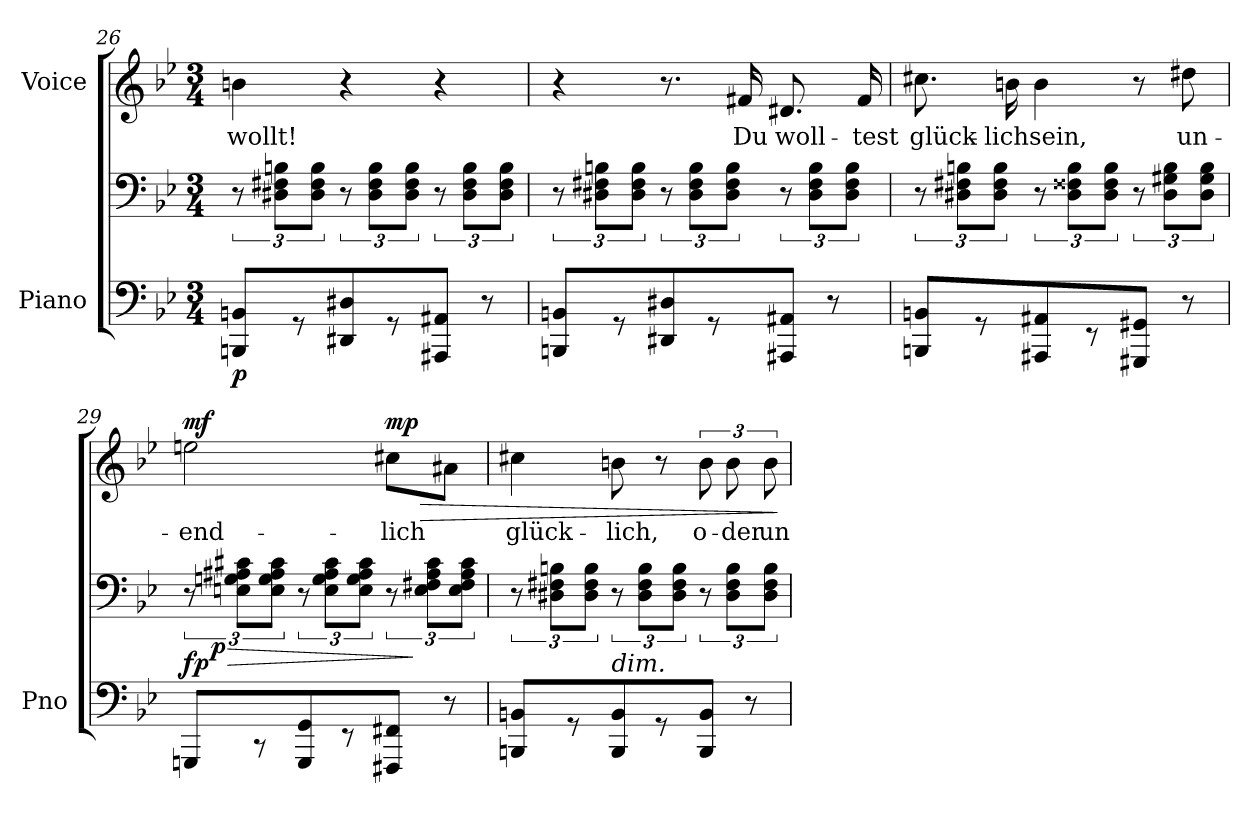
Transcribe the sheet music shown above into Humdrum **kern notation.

**kern	**kern	**dynam	**kern	**text	**dynam
*part2	*part2	*part2	*part1	*part1	*part1
*staff3	*staff2	*staff2/3	*staff1	*staff1	*staff1
*I"Piano	*	*	*I"Voice	*	*
*I'Pno	*	*	*	*	*
!!LO:LB:g=z
*clefF4	*clefF4	*	*clefG2	*	*
*k[b-e-]	*k[b-e-]	*	*k[b-e-]	*	*
*g:	*g:	*	*g:	*	*
*M3/4	*M3/4	*	*M3/4	*	*
=26	=26	=26	=26	=26	=26
!	!	!LO:DY:b=2	!	!LO:LY:b	!
8BBBn/ 8BBn/L	12r	p	4bn\	-wollt!	.
.	12D#X\ 12F#X\ 12Bn\L	.	.	.	.
8r	.	.	.	.	.
.	12D#\ 12F#\ 12B\J	.	.	.	.
8DD#X/ 8D#X/	12r	.	4r	.	.
.	12D#\ 12F#\ 12B\L	.	.	.	.
8r	.	.	.	.	.
.	12D#\ 12F#\ 12B\J	.	.	.	.
8AAA#X/ 8AA#X/J	12r	.	4r	.	.
.	12D#\ 12F#\ 12B\L	.	.	.	.
8r	.	.	.	.	.
.	12D#\ 12F#\ 12B\J	.	.	.	.
=27	=27	=27	=27	=27	=27
8BBBn/ 8BBn/L	12r	.	4r	.	.
.	12D#X\ 12F#X\ 12Bn\L	.	.	.	.
8r	.	.	.	.	.
.	12D#\ 12F#\ 12B\J	.	.	.	.
8DD#X/ 8D#X/	12r	.	8.r	.	.
.	12D#\ 12F#\ 12B\L	.	.	.	.
8r	.	.	.	.	.
.	12D#\ 12F#\ 12B\J	.	.	.	.
!	!	!	!	!LO:LY:b	!
.	.	.	16f#X/	Du	.
!	!	!	!	!LO:LY:b	!
8AAA#X/ 8AA#X/J	12r	.	8.d#X/	woll-	.
.	12D#\ 12F#\ 12B\L	.	.	.	.
8r	.	.	.	.	.
.	12D#\ 12F#\ 12B\J	.	.	.	.
!	!	!	!	!LO:LY:b	!
.	.	.	16f#/	-test	.
=28	=28	=28	=28	=28	=28
!	!	!	!	!LO:LY:b	!
8BBBn/ 8BBn/L	12r	.	8.cc#X\	glück-	.
.	12D#X\ 12F#X\ 12Bn\L	.	.	.	.
8r	.	.	.	.	.
.	12D#\ 12F#\ 12B\J	.	.	.	.
!	!	!	!	!LO:LY:b	!
.	.	.	16bn\	-lich	.
!	!	!	!	!LO:LY:b	!
8AAA#X/ 8AA#X/	12r	.	4b\	sein,	.
.	12D#\ 12F##X\ 12B\L	.	.	.	.
8r	.	.	.	.	.
.	12D#\ 12F##\ 12B\J	.	.	.	.
8GGG#X/ 8GG#X/J	12r	.	8r	.	.
.	12D#\ 12G#X\ 12B\L	.	.	.	.
!	!	!	!	!LO:LY:b	!
8r	.	.	8dd#X\	un-	.
.	12D#\ 12G#\ 12B\J	.	.	.	.
=29	=29	=29	=29	=29	=29
!	!	!LO:DY:a=2	!	!LO:LY:b	!LO:DY:a
8GGGn/L	12r	fp	2een\	-end-	mf
!	!	!LO:HP:b	!	!	!
!	!	!LO:DY:n=1:b	!	!	!
.	12En\ 12Gn\ 12A#X\ 12c#X\L	> p	.	.	.
8r	.	.	.	.	.
.	12E\ 12G\ 12A#\ 12c#\J	.	.	.	.
8GGG/ 8GG/	12r	.	.	.	.
.	12E\ 12G\ 12A#\ 12c#\L	.	.	.	.
8r	.	.	.	.	.
.	12E\ 12G\ 12A#\ 12c#\J	.	.	.	.
!	!	!	!	!LO:LY:b	!LO:HP:b
!	!	!	!	!	!LO:DY:n=1:a
8FFF#X/ 8FF#X/J	12r	.	8cc#X\L	-lich	> mp
.	12E\ 12F#X\ 12A#\ 12c#\L	]	.	.	.
8r	.	.	8a#X\J	.	.
.	12E\ 12F#\ 12A#\ 12c#\J	.	.	.	.
!!LO:LB:g=z
=30	=30	=30	=30	=30	=30
!	!	!	!	!LO:LY:b	!
8BBBn/ 8BBn/L	12r	.	4cc#X\	glück-	.
.	12D#X\ 12F#X\ 12Bn\L	.	.	.	.
8r	.	.	.	.	.
.	12D#\ 12F#\ 12B\J	.	.	.	.
!LO:TX:a:i:t=dim.	!	!	!	!	!
!	!	!	!	!LO:LY:b	!
8BBB/ 8BB/	12r	.	8bn\	-lich,	.
.	12D#\ 12F#\ 12B\L	.	.	.	.
8r	.	.	8r	.	.
.	12D#\ 12F#\ 12B\J	.	.	.	.
!	!	!	!	!LO:LY:b	!
8BBB/ 8BB/J	12r	.	12b\	o-	.
!	!	!	!	!LO:LY:b	!
.	12D#\ 12F#\ 12B\L	.	12b\	-der	.
8r	.	.	.	.	.
!	!	!	!	!LO:LY:b	!
.	12D#\ 12F#\ 12B\J	.	12b\	un-	.
.	.	.	.	.	]
=	=	=	=	=	=
*-	*-	*-	*-	*-	*-
